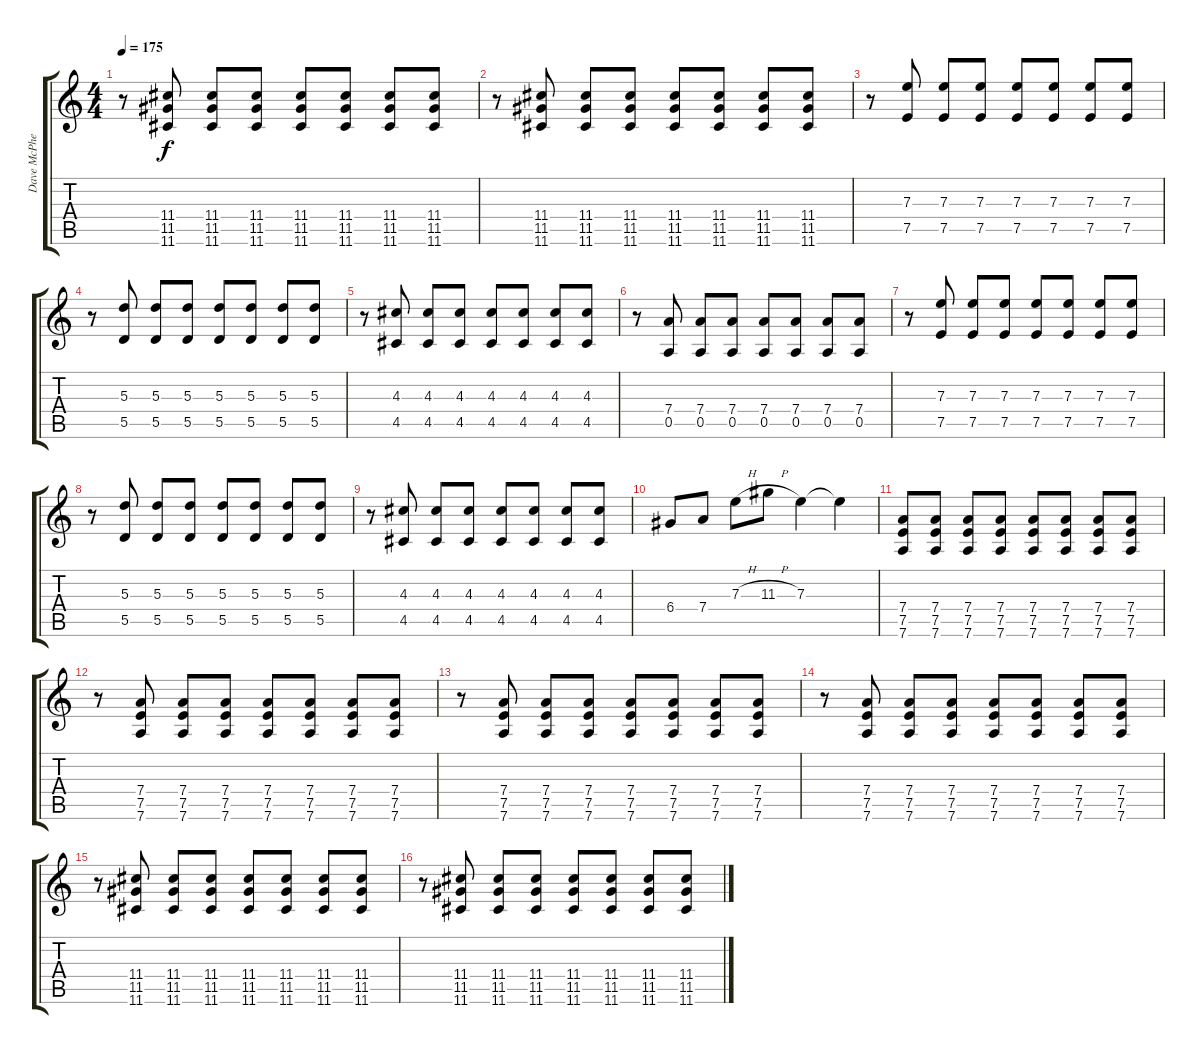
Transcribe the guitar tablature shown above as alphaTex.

\track ("Dave McPherson" "Dave McPhe") {instrument distortionguitar}
\staff {score tabs}
\tuning (E4 B3 A3 D3 A2 D2) {hide}
\ts (4 4)
\tempo 175
\clef g2
\ks c
r.8{dy f} (11.4 11.5 11.6).8 (11.4 11.5 11.6).8 (11.4 11.5 11.6).8 (11.4 11.5 11.6).8 (11.4 11.5 11.6).8 (11.4 11.5 11.6).8 (11.4 11.5 11.6).8 |
r.8 (11.4 11.5 11.6).8 (11.4 11.5 11.6).8 (11.4 11.5 11.6).8 (11.4 11.5 11.6).8 (11.4 11.5 11.6).8 (11.4 11.5 11.6).8 (11.4 11.5 11.6).8 |
r.8 (7.3 7.5).8 (7.3 7.5).8 (7.3 7.5).8 (7.3 7.5).8 (7.3 7.5).8 (7.3 7.5).8 (7.3 7.5).8 |
r.8 (5.3 5.5).8 (5.3 5.5).8 (5.3 5.5).8 (5.3 5.5).8 (5.3 5.5).8 (5.3 5.5).8 (5.3 5.5).8 |
r.8 (4.3 4.5).8 (4.3 4.5).8 (4.3 4.5).8 (4.3 4.5).8 (4.3 4.5).8 (4.3 4.5).8 (4.3 4.5).8 |
r.8 (7.4 0.5).8 (7.4 0.5).8 (7.4 0.5).8 (7.4 0.5).8 (7.4 0.5).8 (7.4 0.5).8 (7.4 0.5).8 |
r.8 (7.3 7.5).8 (7.3 7.5).8 (7.3 7.5).8 (7.3 7.5).8 (7.3 7.5).8 (7.3 7.5).8 (7.3 7.5).8 |
r.8 (5.3 5.5).8 (5.3 5.5).8 (5.3 5.5).8 (5.3 5.5).8 (5.3 5.5).8 (5.3 5.5).8 (5.3 5.5).8 |
r.8 (4.3 4.5).8 (4.3 4.5).8 (4.3 4.5).8 (4.3 4.5).8 (4.3 4.5).8 (4.3 4.5).8 (4.3 4.5).8 |
6.4.8 7.4.8 7.3{h}.8 11.3{h}.8 7.3.4 7.3{t}.4 |
(7.4 7.5 7.6).8 (7.4 7.5 7.6).8 (7.4 7.5 7.6).8 (7.4 7.5 7.6).8 (7.4 7.5 7.6).8 (7.4 7.5 7.6).8 (7.4 7.5 7.6).8 (7.4 7.5 7.6).8 |
r.8 (7.4 7.5 7.6).8 (7.4 7.5 7.6).8 (7.4 7.5 7.6).8 (7.4 7.5 7.6).8 (7.4 7.5 7.6).8 (7.4 7.5 7.6).8 (7.4 7.5 7.6).8 |
r.8 (7.4 7.5 7.6).8 (7.4 7.5 7.6).8 (7.4 7.5 7.6).8 (7.4 7.5 7.6).8 (7.4 7.5 7.6).8 (7.4 7.5 7.6).8 (7.4 7.5 7.6).8 |
r.8 (7.4 7.5 7.6).8 (7.4 7.5 7.6).8 (7.4 7.5 7.6).8 (7.4 7.5 7.6).8 (7.4 7.5 7.6).8 (7.4 7.5 7.6).8 (7.4 7.5 7.6).8 |
r.8 (11.4 11.5 11.6).8 (11.4 11.5 11.6).8 (11.4 11.5 11.6).8 (11.4 11.5 11.6).8 (11.4 11.5 11.6).8 (11.4 11.5 11.6).8 (11.4 11.5 11.6).8 |
r.8 (11.4 11.5 11.6).8 (11.4 11.5 11.6).8 (11.4 11.5 11.6).8 (11.4 11.5 11.6).8 (11.4 11.5 11.6).8 (11.4 11.5 11.6).8 (11.4 11.5 11.6).8
